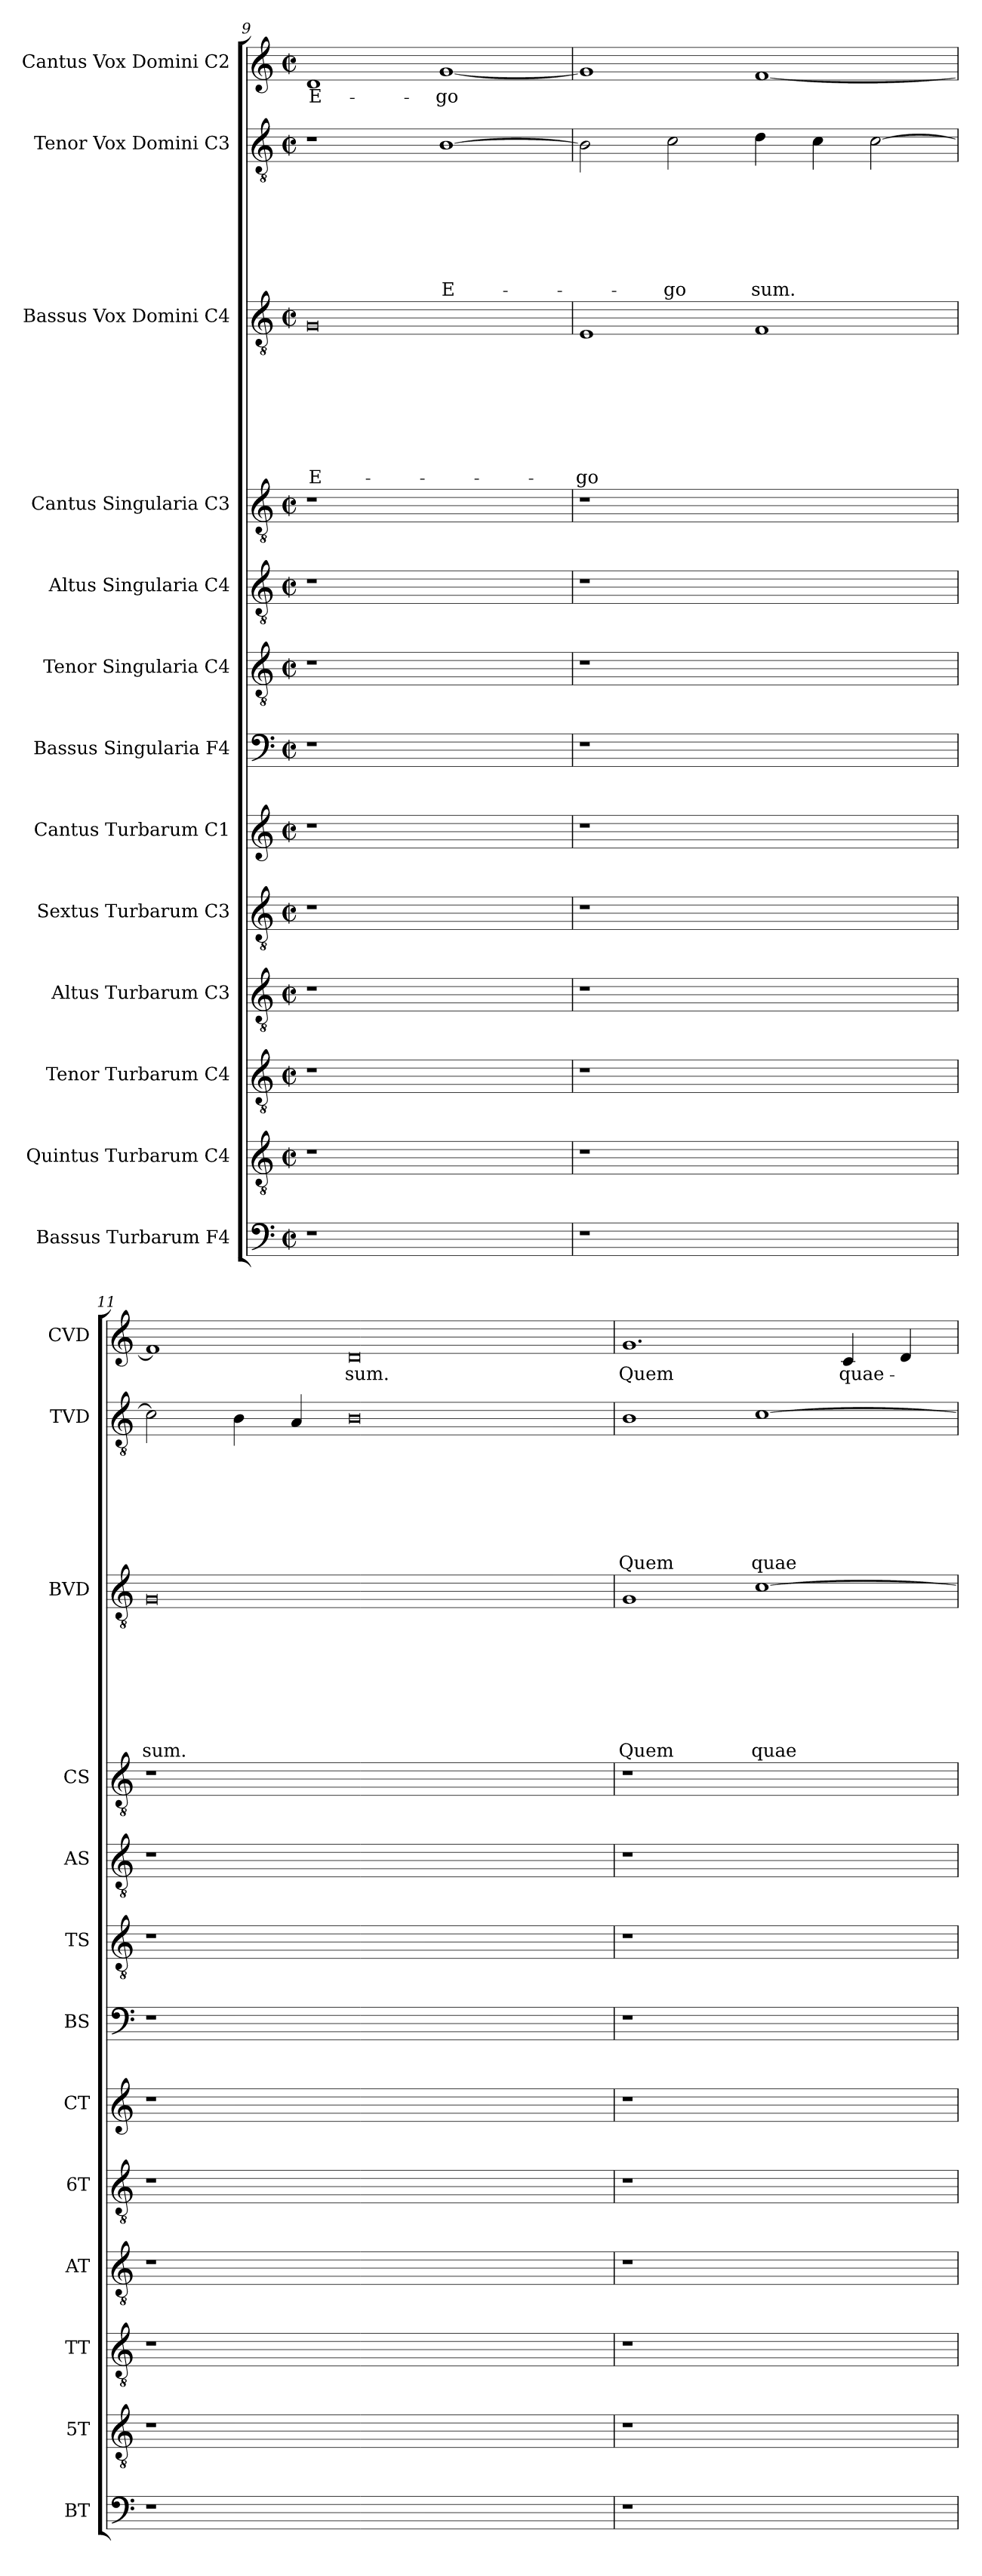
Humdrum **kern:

**kern	**kern	**kern	**kern	**kern	**kern	**kern	**kern	**kern	**kern	**kern	**text	**text	**text	**text	**text	**text	**text	**text	**kern	**text	**text	**text	**text	**text	**text	**text	**kern	**text
*part13	*part12	*part11	*part10	*part9	*part8	*part7	*part6	*part5	*part4	*part3	*part3	*part3	*part3	*part3	*part3	*part3	*part3	*part3	*part2	*part2	*part2	*part2	*part2	*part2	*part2	*part2	*part1	*part1
*staff13	*staff12	*staff11	*staff10	*staff9	*staff8	*staff7	*staff6	*staff5	*staff4	*staff3	*staff3	*staff3	*staff3	*staff3	*staff3	*staff3	*staff3	*staff3	*staff2	*staff2	*staff2	*staff2	*staff2	*staff2	*staff2	*staff2	*staff1	*staff1
*I"Bassus Turbarum F4	*I"Quintus  Turbarum C4	*I"Tenor Turbarum C4	*I"Altus Turbarum C3	*I"Sextus Turbarum C3	*I"Cantus  Turbarum C1	*I"Bassus Singularia F4	*I"Tenor  Singularia C4	*I"Altus Singularia C4	*I"Cantus  Singularia C3	*I"Bassus Vox Domini C4	*	*	*	*	*	*	*	*	*I"Tenor Vox Domini C3	*	*	*	*	*	*	*	*I"Cantus  Vox Domini C2	*
*I'BT	*I'5T	*I'TT	*I'AT	*I'6T	*I'CT	*I'BS	*I'TS	*I'AS	*I'CS	*I'BVD	*	*	*	*	*	*	*	*	*I'TVD	*	*	*	*	*	*	*	*I'CVD	*
!!LO:LB:g=z
*clefF4	*clefGv2	*clefGv2	*clefGv2	*clefGv2	*clefG2	*clefF4	*clefGv2	*clefGv2	*clefGv2	*clefGv2	*	*	*	*	*	*	*	*	*clefGv2	*	*	*	*	*	*	*	*clefG2	*
*k[]	*k[]	*k[]	*k[]	*k[]	*k[]	*k[]	*k[]	*k[]	*k[]	*k[]	*	*	*	*	*	*	*	*	*k[]	*	*	*	*	*	*	*	*k[]	*
*C:	*C:	*C:	*C:	*C:	*C:	*C:	*C:	*C:	*C:	*C:	*	*	*	*	*	*	*	*	*C:	*	*	*	*	*	*	*	*C:	*
*M2/2	*M2/2	*M2/2	*M2/2	*M2/2	*M2/2	*M2/2	*M2/2	*M2/2	*M2/2	*M2/2	*	*	*	*	*	*	*	*	*M2/2	*	*	*	*	*	*	*	*M2/2	*
*met(c|)	*met(c|)	*met(c|)	*met(c|)	*met(c|)	*met(c|)	*met(c|)	*met(c|)	*met(c|)	*met(c|)	*met(c|)	*	*	*	*	*	*	*	*	*met(c|)	*	*	*	*	*	*	*	*met(c|)	*
=9	=9	=9	=9	=9	=9	=9	=9	=9	=9	=9	=9	=9	=9	=9	=9	=9	=9	=9	=9	=9	=9	=9	=9	=9	=9	=9	=9	=9
1r	1r	1r	1r	1r	1r	1r	1r	1r	1r	0G	.	.	.	.	.	.	.	E-	1r	.	.	.	.	.	.	.	1d	E-
1ryy	1ryy	1ryy	1ryy	1ryy	1ryy	1ryy	1ryy	1ryy	1ryy	.	.	.	.	.	.	.	.	.	[1B	.	.	.	.	.	.	E-	[1g	-go
=10	=10	=10	=10	=10	=10	=10	=10	=10	=10	=10	=10	=10	=10	=10	=10	=10	=10	=10	=10	=10	=10	=10	=10	=10	=10	=10	=10	=10
1r	1r	1r	1r	1r	1r	1r	1r	1r	1r	1E	.	.	.	.	.	.	.	-go	2B\]	.	.	.	.	.	.	.	1g]	.
.	.	.	.	.	.	.	.	.	.	.	.	.	.	.	.	.	.	.	2c\	.	.	.	.	.	.	-go	.	.
1ryy	1ryy	1ryy	1ryy	1ryy	1ryy	1ryy	1ryy	1ryy	1ryy	1F	.	.	.	.	.	.	.	.	4d\	.	.	.	.	.	.	sum.	[1f	.
.	.	.	.	.	.	.	.	.	.	.	.	.	.	.	.	.	.	.	4c\	.	.	.	.	.	.	.	.	.
.	.	.	.	.	.	.	.	.	.	.	.	.	.	.	.	.	.	.	[2c\	.	.	.	.	.	.	.	.	.
=11	=11	=11	=11	=11	=11	=11	=11	=11	=11	=11	=11	=11	=11	=11	=11	=11	=11	=11	=11	=11	=11	=11	=11	=11	=11	=11	=11	=11
1r	1r	1r	1r	1r	1r	1r	1r	1r	1r	0G	.	.	.	.	.	.	.	sum.	2c\]	.	.	.	.	.	.	.	1f]	.
.	.	.	.	.	.	.	.	.	.	.	.	.	.	.	.	.	.	.	4B\	.	.	.	.	.	.	.	.	.
.	.	.	.	.	.	.	.	.	.	.	.	.	.	.	.	.	.	.	4A/	.	.	.	.	.	.	.	.	.
0ryy	0ryy	0ryy	0ryy	0ryy	0ryy	0ryy	0ryy	0ryy	0ryy	.	.	.	.	.	.	.	.	.	0B	.	.	.	.	.	.	.	0d	sum.
.	.	.	.	.	.	.	.	.	.	1ryy	.	.	.	.	.	.	.	.	.	.	.	.	.	.	.	.	.	.
!!LO:LB:g=z
=12!	=12!	=12!	=12!	=12!	=12!	=12!	=12!	=12!	=12!	=12!	=12!	=12!	=12!	=12!	=12!	=12!	=12!	=12!	=12!	=12!	=12!	=12!	=12!	=12!	=12!	=12!	=12!	=12!
1r	1r	1r	1r	1r	1r	1r	1r	1r	1r	1G	.	.	.	.	.	.	.	Quem	1B	.	.	.	.	.	.	Quem	1.g	Quem
1ryy	1ryy	1ryy	1ryy	1ryy	1ryy	1ryy	1ryy	1ryy	1ryy	[1c	.	.	.	.	.	.	.	quae-	[1c	.	.	.	.	.	.	quae-	.	.
.	.	.	.	.	.	.	.	.	.	.	.	.	.	.	.	.	.	.	.	.	.	.	.	.	.	.	4c/	quae-
.	.	.	.	.	.	.	.	.	.	.	.	.	.	.	.	.	.	.	.	.	.	.	.	.	.	.	4d/	.
=	=	=	=	=	=	=	=	=	=	=	=	=	=	=	=	=	=	=	=	=	=	=	=	=	=	=	=	=
*-	*-	*-	*-	*-	*-	*-	*-	*-	*-	*-	*-	*-	*-	*-	*-	*-	*-	*-	*-	*-	*-	*-	*-	*-	*-	*-	*-	*-
